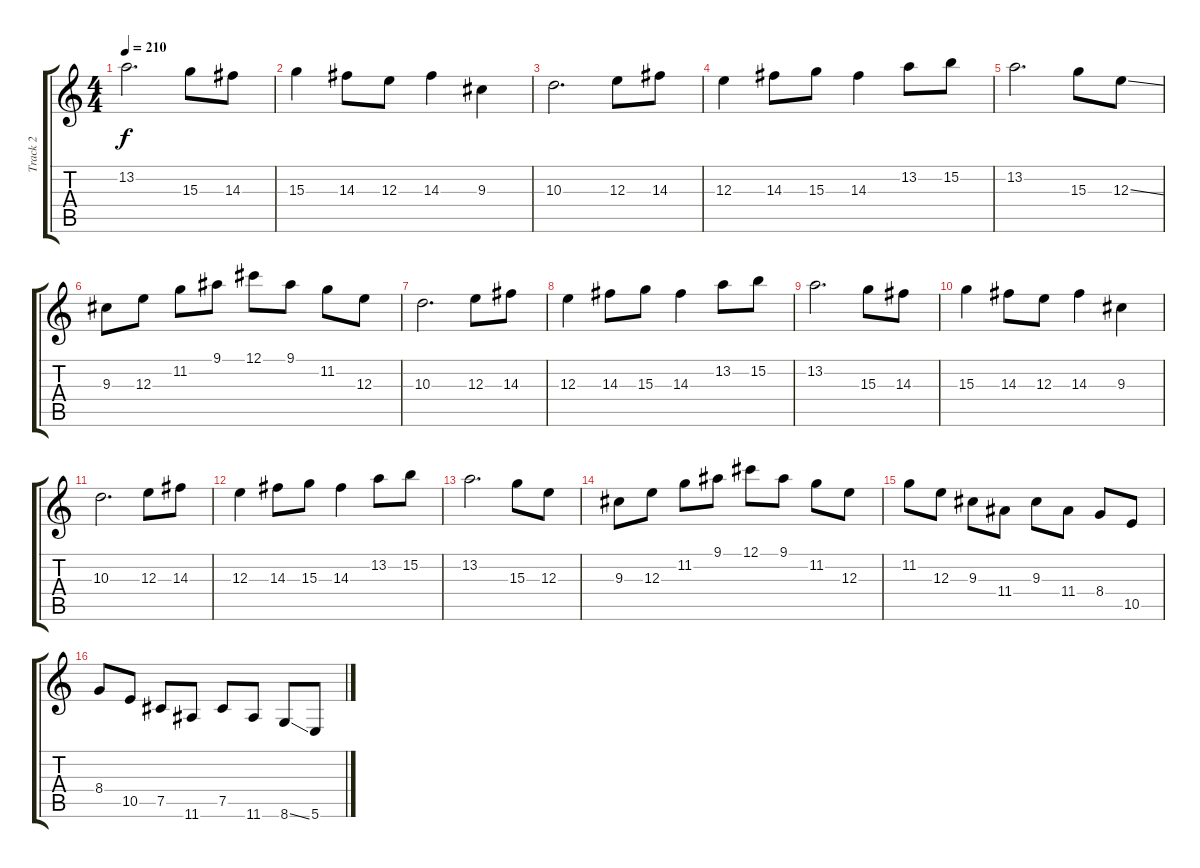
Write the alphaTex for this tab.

\track ("Track 2" "Track 2") {instrument distortionguitar}
\staff {score tabs}
\tuning (Db4 Ab3 E3 B2 Gb2 B1) {hide}
\ts (4 4)
\tempo 210
\clef g2
\ks c
13.2.2{d dy f} 15.3.8 14.3.8 |
15.3.4 14.3.8 12.3.8 14.3.4 9.3.4 |
10.3.2{d} 12.3.8 14.3.8 |
12.3.4 14.3.8 15.3.8 14.3.4 13.2.8 15.2.8 |
13.2.2{d} 15.3.8 12.3{ss}.8 |
9.3.8 12.3.8 11.2.8 9.1.8 12.1.8 9.1.8 11.2.8 12.3.8 |
10.3.2{d} 12.3.8 14.3.8 |
12.3.4 14.3.8 15.3.8 14.3.4 13.2.8 15.2.8 |
13.2.2{d} 15.3.8 14.3.8 |
15.3.4 14.3.8 12.3.8 14.3.4 9.3.4 |
10.3.2{d} 12.3.8 14.3.8 |
12.3.4 14.3.8 15.3.8 14.3.4 13.2.8 15.2.8 |
13.2.2{d} 15.3.8 12.3.8 |
9.3.8 12.3.8 11.2.8 9.1.8 12.1.8 9.1.8 11.2.8 12.3.8 |
11.2.8 12.3.8 9.3.8 11.4.8 9.3.8 11.4.8 8.4.8 10.5.8 |
8.4.8 10.5.8 7.5.8 11.6.8 7.5.8 11.6.8 8.6{ss}.8 5.6.8
